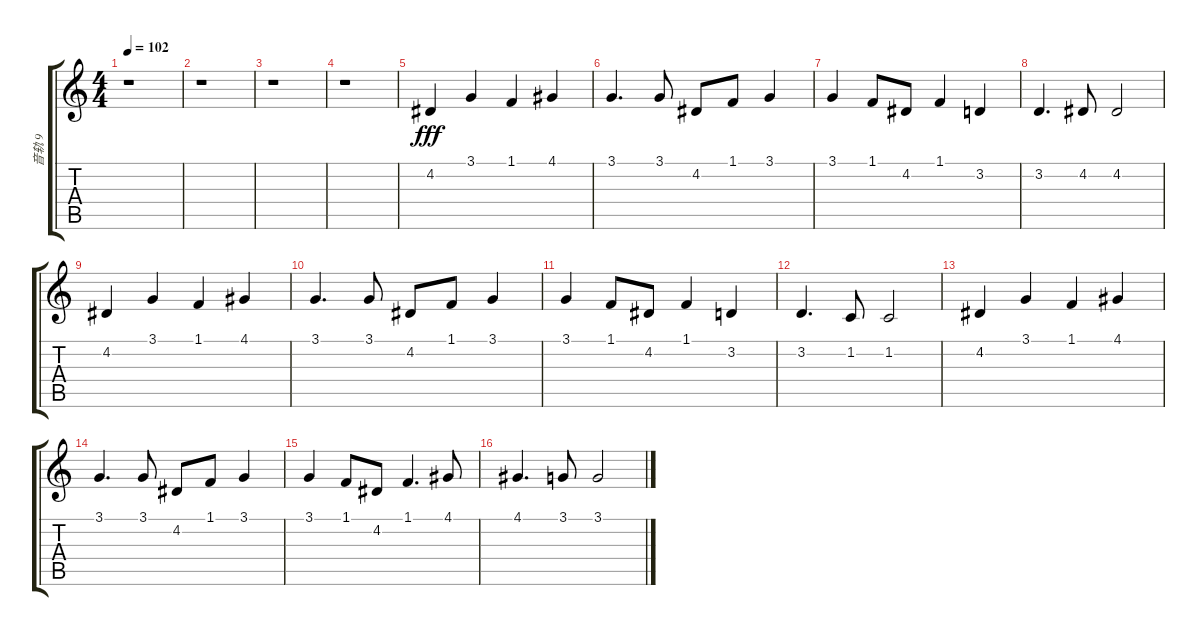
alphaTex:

\track ("音轨 9" "音轨 9") {instrument acousticgrandpiano}
\staff {score tabs}
\tuning (E4 B3 G3 D3 A2 E2) {hide}
\ts (4 4)
\tempo 102
\clef g2
\ks c
r.1{dy fff instrument acousticgrandpiano} |
r.1 |
r.1 |
r.1 |
4.2.4{txt ""} 3.1.4 1.1.4 4.1.4 |
3.1.4{d} 3.1.8 4.2.8 1.1.8 3.1.4 |
3.1.4 1.1.8 4.2.8 1.1.4 3.2.4 |
3.2.4{d} 4.2.8 4.2.2 |
4.2.4 3.1.4 1.1.4 4.1.4 |
3.1.4{d} 3.1.8 4.2.8 1.1.8 3.1.4 |
3.1.4 1.1.8 4.2.8 1.1.4 3.2.4 |
3.2.4{d} 1.2.8 1.2.2 |
4.2.4 3.1.4 1.1.4 4.1.4 |
3.1.4{d} 3.1.8 4.2.8 1.1.8 3.1.4 |
3.1.4 1.1.8 4.2.8 1.1.4{d} 4.1.8 |
4.1.4{d} 3.1.8 3.1.2
